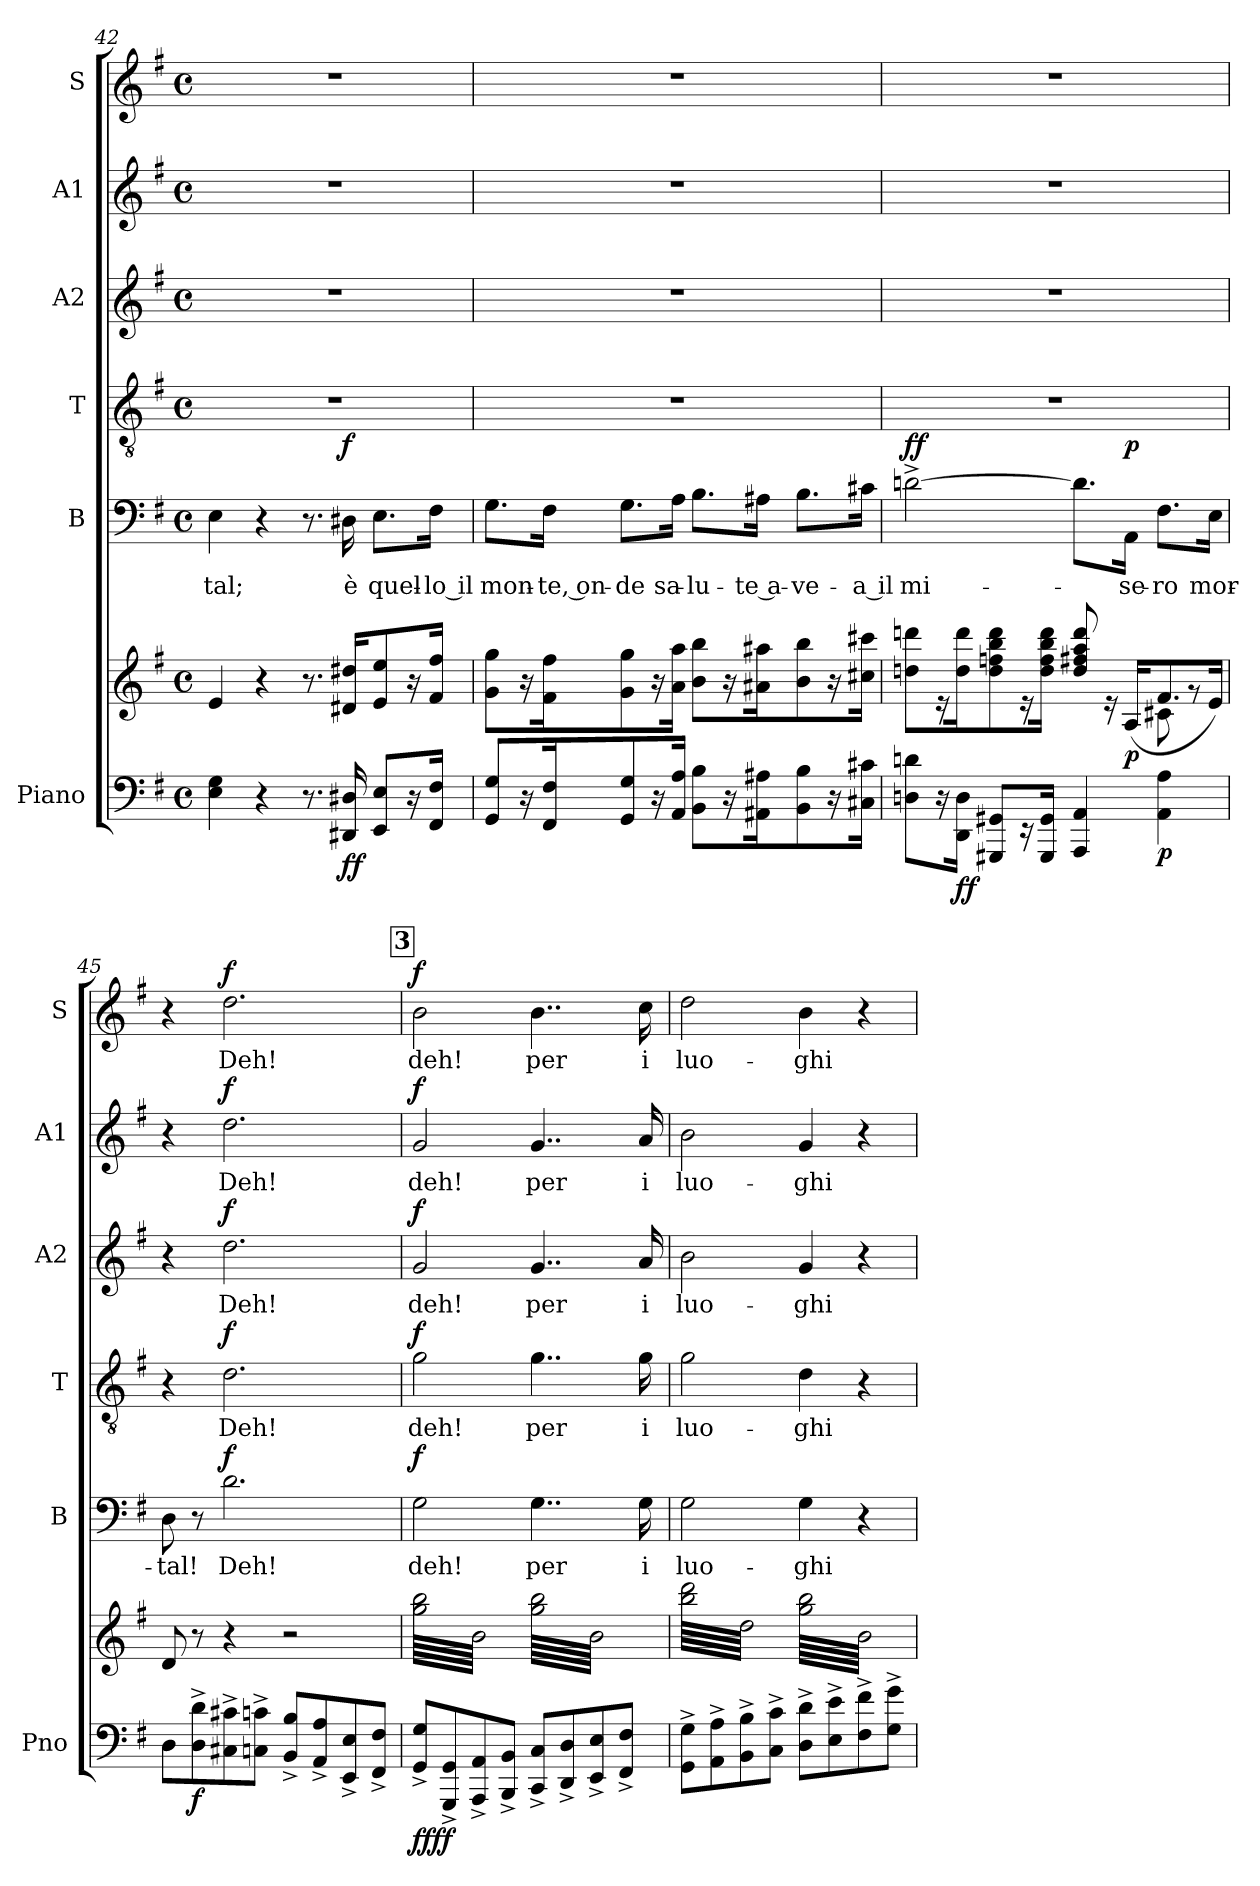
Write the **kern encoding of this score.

**kern	**kern	**dynam	**kern	**text	**dynam	**kern	**text	**dynam	**kern	**text	**dynam	**kern	**text	**dynam	**kern	**text	**dynam
*part6	*part6	*part6	*part5	*part5	*part5	*part4	*part4	*part4	*part3	*part3	*part3	*part2	*part2	*part2	*part1	*part1	*part1
*staff7	*staff6	*staff6/7	*staff5	*staff5	*staff5	*staff4	*staff4	*staff4	*staff3	*staff3	*staff3	*staff2	*staff2	*staff2	*staff1	*staff1	*staff1
*I"Piano	*	*	*I"B	*	*	*I"T	*	*	*I"A2	*	*	*I"A1	*	*	*I"S	*	*
*I'Pno	*	*	*I'B	*	*	*I'T	*	*	*I'A2	*	*	*I'A1	*	*	*I'S	*	*
!!LO:LB:g=z
*clefF4	*clefG2	*	*clefF4	*	*	*clefGv2	*	*	*clefG2	*	*	*clefG2	*	*	*clefG2	*	*
*k[f#]	*k[f#]	*	*k[f#]	*	*	*k[f#]	*	*	*k[f#]	*	*	*k[f#]	*	*	*k[f#]	*	*
*M4/4	*M4/4	*	*M4/4	*	*	*M4/4	*	*	*M4/4	*	*	*M4/4	*	*	*M4/4	*	*
*met(c)	*met(c)	*	*met(c)	*	*	*met(c)	*	*	*met(c)	*	*	*met(c)	*	*	*met(c)	*	*
=42	=42	=42	=42	=42	=42	=42	=42	=42	=42	=42	=42	=42	=42	=42	=42	=42	=42
4E\ 4G\	4e/	.	4E\	-tal;	.	1r	.	.	1r	.	.	1r	.	.	1r	.	.
4r	4r	.	4r	.	.	.	.	.	.	.	.	.	.	.	.	.	.
8.r	8.r	.	8.r	.	.	.	.	.	.	.	.	.	.	.	.	.	.
!	!	!LO:DY:b=2	!	!	!	!	!	!	!	!	!	!	!	!	!	!	!
!	!	!LO:DY:n=1:b	!	!	!LO:DY:b	!	!	!	!	!	!	!	!	!	!	!	!
16DD#X/ 16D#X/	16d#X/ 16dd#X/KL	f f	16D#X\	è	f	.	.	.	.	.	.	.	.	.	.	.	.
8EE/ 8E/L	8e/ 8ee/	.	8.E\L	quel-	.	.	.	.	.	.	.	.	.	.	.	.	.
16r	16r	.	.	.	.	.	.	.	.	.	.	.	.	.	.	.	.
16FF#/ 16F#/Jk	16f#/ 16ff#/Jk	.	16F#\Jk	-lo il	.	.	.	.	.	.	.	.	.	.	.	.	.
=43	=43	=43	=43	=43	=43	=43	=43	=43	=43	=43	=43	=43	=43	=43	=43	=43	=43
8GG/ 8G/L	8g\ 8gg\L	.	8.G\L	mon-	.	1r	.	.	1r	.	.	1r	.	.	1r	.	.
16r	16r	.	.	.	.	.	.	.	.	.	.	.	.	.	.	.	.
16FF#/ 16F#/K	16f#\ 16ff#\K	.	16F#\Jk	-te, on-	.	.	.	.	.	.	.	.	.	.	.	.	.
8GG/ 8G/	8g\ 8gg\	.	8.G\L	-de	.	.	.	.	.	.	.	.	.	.	.	.	.
16r	16r	.	.	.	.	.	.	.	.	.	.	.	.	.	.	.	.
16AA/ 16A/Jk	16a\ 16aa\Jk	.	16A\Jk	sa-	.	.	.	.	.	.	.	.	.	.	.	.	.
8BB\ 8B\L	8b\ 8bb\L	.	8.B\L	-lu-	.	.	.	.	.	.	.	.	.	.	.	.	.
16r	16r	.	.	.	.	.	.	.	.	.	.	.	.	.	.	.	.
16AA#X\ 16A#X\K	16a#X\ 16aa#X\K	.	16A#X\Jk	-te a-	.	.	.	.	.	.	.	.	.	.	.	.	.
8BB\ 8B\	8b\ 8bb\	.	8.B\L	-ve-	.	.	.	.	.	.	.	.	.	.	.	.	.
16r	16r	.	.	.	.	.	.	.	.	.	.	.	.	.	.	.	.
16C#X\ 16c#X\Jk	16cc#X\ 16ccc#X\Jk	.	16c#X\Jk	-a il	.	.	.	.	.	.	.	.	.	.	.	.	.
=44	=44	=44	=44	=44	=44	=44	=44	=44	=44	=44	=44	=44	=44	=44	=44	=44	=44
*	*^	*	*	*	*	*	*	*	*	*	*	*	*	*	*	*	*
!	!	!	!	!	!	!LO:DY:a	!	!	!	!	!	!	!	!	!	!	!	!
8Dn\ 8dn\L	8ddn\ 8dddn\L	2.ryy	.	[2dn^\	mi-	ff	1r	.	.	1r	.	.	1r	.	.	1r	.	.
16r	16re	.	.	.	.	.	.	.	.	.	.	.	.	.	.	.	.	.
!	!	!	!LO:DY:b=2	!	!	!	!	!	!	!	!	!	!	!	!	!	!	!
!	!	!	!LO:DY:n=1:b	!	!	!	!	!	!	!	!	!	!	!	!	!	!	!
16DD\ 16D\Jk	16dd\ 16ddd\K	.	f f	.	.	.	.	.	.	.	.	.	.	.	.	.	.	.
8GGG#X/ 8GG#X/L	8dd\ 8ffn\ 8bb\ 8ddd\	.	.	.	.	.	.	.	.	.	.	.	.	.	.	.	.	.
16r	16re	.	.	.	.	.	.	.	.	.	.	.	.	.	.	.	.	.
16GGG#/ 16GG#/Jk	16dd\ 16ff\ 16bb\ 16ddd\Jk	.	.	.	.	.	.	.	.	.	.	.	.	.	.	.	.	.
4AAA/ 4AA/	8dd/ 8ff#X/ 8aa/ 8ddd/	.	.	8.d\L]	.	.	.	.	.	.	.	.	.	.	.	.	.	.
.	16re	.	.	.	.	.	.	.	.	.	.	.	.	.	.	.	.	.
!	!	!	!LO:DY:n=2:b	!	!	!LO:DY:a	!	!	!	!	!	!	!	!	!	!	!	!
.	(16A/KL	.	p	16AA\Jk	-se-	p	.	.	.	.	.	.	.	.	.	.	.	.
!	!	!	!LO:DY:n=3:b=2	!	!	!	!	!	!	!	!	!	!	!	!	!	!	!
4AA\ 4A\	8.f#/	8c#X\	p	8.F#\L	-ro	.	.	.	.	.	.	.	.	.	.	.	.	.
.	.	8rg	.	.	.	.	.	.	.	.	.	.	.	.	.	.	.	.
.	16e/Jk)	.	.	16E\Jk	mor-	.	.	.	.	.	.	.	.	.	.	.	.	.
*	*v	*v	*	*	*	*	*	*	*	*	*	*	*	*	*	*	*	*
!!LO:PB:g=z
=45	=45	=45	=45	=45	=45	=45	=45	=45	=45	=45	=45	=45	=45	=45	=45	=45	=45
8D\L	8d/	.	8D\	-tal!	.	4r	.	.	4r	.	.	4r	.	.	4r	.	.
!	!	!LO:DY:b=2	!	!	!	!	!	!	!	!	!	!	!	!	!	!	!
8D\^ 8d\^	8r	f	8r	.	.	.	.	.	.	.	.	.	.	.	.	.	.
!	!	!	!	!	!LO:DY:a	!	!	!LO:DY:a	!	!	!LO:DY:a	!	!	!LO:DY:a	!	!	!LO:DY:a
8C#X\^ 8c#X\^	4r	.	2.d\	Deh!	f	2.d\	Deh!	f	2.dd\	Deh!	f	2.dd\	Deh!	f	2.dd\	Deh!	f
8Cn\^ 8cn\^J	.	.	.	.	.	.	.	.	.	.	.	.	.	.	.	.	.
8BB/^ 8B/^L	2r	.	.	.	.	.	.	.	.	.	.	.	.	.	.	.	.
8AA/^ 8A/^	.	.	.	.	.	.	.	.	.	.	.	.	.	.	.	.	.
8EE/^ 8E/^	.	.	.	.	.	.	.	.	.	.	.	.	.	.	.	.	.
8FF#/^ 8F#/^J	.	.	.	.	.	.	.	.	.	.	.	.	.	.	.	.	.
!!LO:REH:place=s1:a:B:fs=14:t=3
=46	=46	=46	=46	=46	=46	=46	=46	=46	=46	=46	=46	=46	=46	=46	=46	=46	=46
!	!	!LO:DY:b=2	!	!	!	!	!	!	!	!	!	!	!	!	!	!	!
!	!	!LO:DY:n=1:b	!	!	!LO:DY:a	!	!	!LO:DY:a	!	!	!LO:DY:a	!	!	!LO:DY:a	!	!	!LO:DY:a
*	*tremolo	*	*	*	*	*	*	*	*	*	*	*	*	*	*	*	*
8GG/^ 8G/^L	64gg\ 64bb\LLLL	ff ff	2G\	deh!	f	2g\	deh!	f	2g/	deh!	f	2g/	deh!	f	2b\	deh!	f
.	64b\	.	.	.	.	.	.	.	.	.	.	.	.	.	.	.	.
.	64gg\ 64bb\	.	.	.	.	.	.	.	.	.	.	.	.	.	.	.	.
.	64b\	.	.	.	.	.	.	.	.	.	.	.	.	.	.	.	.
.	64gg\ 64bb\	.	.	.	.	.	.	.	.	.	.	.	.	.	.	.	.
.	64b\	.	.	.	.	.	.	.	.	.	.	.	.	.	.	.	.
.	64gg\ 64bb\	.	.	.	.	.	.	.	.	.	.	.	.	.	.	.	.
.	64b\	.	.	.	.	.	.	.	.	.	.	.	.	.	.	.	.
8GGG/^ 8GG/^	64gg\ 64bb\	.	.	.	.	.	.	.	.	.	.	.	.	.	.	.	.
.	64b\	.	.	.	.	.	.	.	.	.	.	.	.	.	.	.	.
.	64gg\ 64bb\	.	.	.	.	.	.	.	.	.	.	.	.	.	.	.	.
.	64b\	.	.	.	.	.	.	.	.	.	.	.	.	.	.	.	.
.	64gg\ 64bb\	.	.	.	.	.	.	.	.	.	.	.	.	.	.	.	.
.	64b\	.	.	.	.	.	.	.	.	.	.	.	.	.	.	.	.
.	64gg\ 64bb\	.	.	.	.	.	.	.	.	.	.	.	.	.	.	.	.
.	64b\	.	.	.	.	.	.	.	.	.	.	.	.	.	.	.	.
8AAA/^ 8AA/^	64gg\ 64bb\	.	.	.	.	.	.	.	.	.	.	.	.	.	.	.	.
.	64b\	.	.	.	.	.	.	.	.	.	.	.	.	.	.	.	.
.	64gg\ 64bb\	.	.	.	.	.	.	.	.	.	.	.	.	.	.	.	.
.	64b\	.	.	.	.	.	.	.	.	.	.	.	.	.	.	.	.
.	64gg\ 64bb\	.	.	.	.	.	.	.	.	.	.	.	.	.	.	.	.
.	64b\	.	.	.	.	.	.	.	.	.	.	.	.	.	.	.	.
.	64gg\ 64bb\	.	.	.	.	.	.	.	.	.	.	.	.	.	.	.	.
.	64b\	.	.	.	.	.	.	.	.	.	.	.	.	.	.	.	.
8BBB/^ 8BB/^J	64gg\ 64bb\	.	.	.	.	.	.	.	.	.	.	.	.	.	.	.	.
.	64b\	.	.	.	.	.	.	.	.	.	.	.	.	.	.	.	.
.	64gg\ 64bb\	.	.	.	.	.	.	.	.	.	.	.	.	.	.	.	.
.	64b\	.	.	.	.	.	.	.	.	.	.	.	.	.	.	.	.
.	64gg\ 64bb\	.	.	.	.	.	.	.	.	.	.	.	.	.	.	.	.
.	64b\	.	.	.	.	.	.	.	.	.	.	.	.	.	.	.	.
.	64gg\ 64bb\	.	.	.	.	.	.	.	.	.	.	.	.	.	.	.	.
.	64b\JJJJ	.	.	.	.	.	.	.	.	.	.	.	.	.	.	.	.
8CC/^ 8C/^L	64gg\ 64bb\LLLL	.	4..G\	per	.	4..g\	per	.	4..g/	per	.	4..g/	per	.	4..b\	per	.
.	64b\	.	.	.	.	.	.	.	.	.	.	.	.	.	.	.	.
.	64gg\ 64bb\	.	.	.	.	.	.	.	.	.	.	.	.	.	.	.	.
.	64b\	.	.	.	.	.	.	.	.	.	.	.	.	.	.	.	.
.	64gg\ 64bb\	.	.	.	.	.	.	.	.	.	.	.	.	.	.	.	.
.	64b\	.	.	.	.	.	.	.	.	.	.	.	.	.	.	.	.
.	64gg\ 64bb\	.	.	.	.	.	.	.	.	.	.	.	.	.	.	.	.
.	64b\	.	.	.	.	.	.	.	.	.	.	.	.	.	.	.	.
8DD/^ 8D/^	64gg\ 64bb\	.	.	.	.	.	.	.	.	.	.	.	.	.	.	.	.
.	64b\	.	.	.	.	.	.	.	.	.	.	.	.	.	.	.	.
.	64gg\ 64bb\	.	.	.	.	.	.	.	.	.	.	.	.	.	.	.	.
.	64b\	.	.	.	.	.	.	.	.	.	.	.	.	.	.	.	.
.	64gg\ 64bb\	.	.	.	.	.	.	.	.	.	.	.	.	.	.	.	.
.	64b\	.	.	.	.	.	.	.	.	.	.	.	.	.	.	.	.
.	64gg\ 64bb\	.	.	.	.	.	.	.	.	.	.	.	.	.	.	.	.
.	64b\	.	.	.	.	.	.	.	.	.	.	.	.	.	.	.	.
8EE/^ 8E/^	64gg\ 64bb\	.	.	.	.	.	.	.	.	.	.	.	.	.	.	.	.
.	64b\	.	.	.	.	.	.	.	.	.	.	.	.	.	.	.	.
.	64gg\ 64bb\	.	.	.	.	.	.	.	.	.	.	.	.	.	.	.	.
.	64b\	.	.	.	.	.	.	.	.	.	.	.	.	.	.	.	.
.	64gg\ 64bb\	.	.	.	.	.	.	.	.	.	.	.	.	.	.	.	.
.	64b\	.	.	.	.	.	.	.	.	.	.	.	.	.	.	.	.
.	64gg\ 64bb\	.	.	.	.	.	.	.	.	.	.	.	.	.	.	.	.
.	64b\	.	.	.	.	.	.	.	.	.	.	.	.	.	.	.	.
8FF#/^ 8F#/^J	64gg\ 64bb\	.	.	.	.	.	.	.	.	.	.	.	.	.	.	.	.
.	64b\	.	.	.	.	.	.	.	.	.	.	.	.	.	.	.	.
.	64gg\ 64bb\	.	.	.	.	.	.	.	.	.	.	.	.	.	.	.	.
.	64b\	.	.	.	.	.	.	.	.	.	.	.	.	.	.	.	.
.	64gg\ 64bb\	.	16G\	i	.	16g\	i	.	16a/	i	.	16a/	i	.	16cc\	i	.
.	64b\	.	.	.	.	.	.	.	.	.	.	.	.	.	.	.	.
.	64gg\ 64bb\	.	.	.	.	.	.	.	.	.	.	.	.	.	.	.	.
.	64b\JJJJ	.	.	.	.	.	.	.	.	.	.	.	.	.	.	.	.
=47	=47	=47	=47	=47	=47	=47	=47	=47	=47	=47	=47	=47	=47	=47	=47	=47	=47
8GG\^ 8G\^L	64bb\ 64ddd\LLLL	.	2G\	luo-	.	2g\	luo-	.	2b\	luo-	.	2b\	luo-	.	2dd\	luo-	.
.	64dd\	.	.	.	.	.	.	.	.	.	.	.	.	.	.	.	.
.	64bb\ 64ddd\	.	.	.	.	.	.	.	.	.	.	.	.	.	.	.	.
.	64dd\	.	.	.	.	.	.	.	.	.	.	.	.	.	.	.	.
.	64bb\ 64ddd\	.	.	.	.	.	.	.	.	.	.	.	.	.	.	.	.
.	64dd\	.	.	.	.	.	.	.	.	.	.	.	.	.	.	.	.
.	64bb\ 64ddd\	.	.	.	.	.	.	.	.	.	.	.	.	.	.	.	.
.	64dd\	.	.	.	.	.	.	.	.	.	.	.	.	.	.	.	.
8AA\^ 8A\^	64bb\ 64ddd\	.	.	.	.	.	.	.	.	.	.	.	.	.	.	.	.
.	64dd\	.	.	.	.	.	.	.	.	.	.	.	.	.	.	.	.
.	64bb\ 64ddd\	.	.	.	.	.	.	.	.	.	.	.	.	.	.	.	.
.	64dd\	.	.	.	.	.	.	.	.	.	.	.	.	.	.	.	.
.	64bb\ 64ddd\	.	.	.	.	.	.	.	.	.	.	.	.	.	.	.	.
.	64dd\	.	.	.	.	.	.	.	.	.	.	.	.	.	.	.	.
.	64bb\ 64ddd\	.	.	.	.	.	.	.	.	.	.	.	.	.	.	.	.
.	64dd\	.	.	.	.	.	.	.	.	.	.	.	.	.	.	.	.
8BB\^ 8B\^	64bb\ 64ddd\	.	.	.	.	.	.	.	.	.	.	.	.	.	.	.	.
.	64dd\	.	.	.	.	.	.	.	.	.	.	.	.	.	.	.	.
.	64bb\ 64ddd\	.	.	.	.	.	.	.	.	.	.	.	.	.	.	.	.
.	64dd\	.	.	.	.	.	.	.	.	.	.	.	.	.	.	.	.
.	64bb\ 64ddd\	.	.	.	.	.	.	.	.	.	.	.	.	.	.	.	.
.	64dd\	.	.	.	.	.	.	.	.	.	.	.	.	.	.	.	.
.	64bb\ 64ddd\	.	.	.	.	.	.	.	.	.	.	.	.	.	.	.	.
.	64dd\	.	.	.	.	.	.	.	.	.	.	.	.	.	.	.	.
8C\^ 8c\^J	64bb\ 64ddd\	.	.	.	.	.	.	.	.	.	.	.	.	.	.	.	.
.	64dd\	.	.	.	.	.	.	.	.	.	.	.	.	.	.	.	.
.	64bb\ 64ddd\	.	.	.	.	.	.	.	.	.	.	.	.	.	.	.	.
.	64dd\	.	.	.	.	.	.	.	.	.	.	.	.	.	.	.	.
.	64bb\ 64ddd\	.	.	.	.	.	.	.	.	.	.	.	.	.	.	.	.
.	64dd\	.	.	.	.	.	.	.	.	.	.	.	.	.	.	.	.
.	64bb\ 64ddd\	.	.	.	.	.	.	.	.	.	.	.	.	.	.	.	.
.	64dd\JJJJ	.	.	.	.	.	.	.	.	.	.	.	.	.	.	.	.
8D\^ 8d\^L	64gg\ 64bb\LLLL	.	4G\	-ghi	.	4d\	-ghi	.	4g/	-ghi	.	4g/	-ghi	.	4b\	-ghi	.
.	64b\	.	.	.	.	.	.	.	.	.	.	.	.	.	.	.	.
.	64gg\ 64bb\	.	.	.	.	.	.	.	.	.	.	.	.	.	.	.	.
.	64b\	.	.	.	.	.	.	.	.	.	.	.	.	.	.	.	.
.	64gg\ 64bb\	.	.	.	.	.	.	.	.	.	.	.	.	.	.	.	.
.	64b\	.	.	.	.	.	.	.	.	.	.	.	.	.	.	.	.
.	64gg\ 64bb\	.	.	.	.	.	.	.	.	.	.	.	.	.	.	.	.
.	64b\	.	.	.	.	.	.	.	.	.	.	.	.	.	.	.	.
8E\^ 8e\^	64gg\ 64bb\	.	.	.	.	.	.	.	.	.	.	.	.	.	.	.	.
.	64b\	.	.	.	.	.	.	.	.	.	.	.	.	.	.	.	.
.	64gg\ 64bb\	.	.	.	.	.	.	.	.	.	.	.	.	.	.	.	.
.	64b\	.	.	.	.	.	.	.	.	.	.	.	.	.	.	.	.
.	64gg\ 64bb\	.	.	.	.	.	.	.	.	.	.	.	.	.	.	.	.
.	64b\	.	.	.	.	.	.	.	.	.	.	.	.	.	.	.	.
.	64gg\ 64bb\	.	.	.	.	.	.	.	.	.	.	.	.	.	.	.	.
.	64b\	.	.	.	.	.	.	.	.	.	.	.	.	.	.	.	.
8F#\^ 8f#\^	64gg\ 64bb\	.	4r	.	.	4r	.	.	4r	.	.	4r	.	.	4r	.	.
.	64b\	.	.	.	.	.	.	.	.	.	.	.	.	.	.	.	.
.	64gg\ 64bb\	.	.	.	.	.	.	.	.	.	.	.	.	.	.	.	.
.	64b\	.	.	.	.	.	.	.	.	.	.	.	.	.	.	.	.
.	64gg\ 64bb\	.	.	.	.	.	.	.	.	.	.	.	.	.	.	.	.
.	64b\	.	.	.	.	.	.	.	.	.	.	.	.	.	.	.	.
.	64gg\ 64bb\	.	.	.	.	.	.	.	.	.	.	.	.	.	.	.	.
.	64b\	.	.	.	.	.	.	.	.	.	.	.	.	.	.	.	.
8G\^ 8g\^J	64gg\ 64bb\	.	.	.	.	.	.	.	.	.	.	.	.	.	.	.	.
.	64b\	.	.	.	.	.	.	.	.	.	.	.	.	.	.	.	.
.	64gg\ 64bb\	.	.	.	.	.	.	.	.	.	.	.	.	.	.	.	.
.	64b\	.	.	.	.	.	.	.	.	.	.	.	.	.	.	.	.
.	64gg\ 64bb\	.	.	.	.	.	.	.	.	.	.	.	.	.	.	.	.
.	64b\	.	.	.	.	.	.	.	.	.	.	.	.	.	.	.	.
.	64gg\ 64bb\	.	.	.	.	.	.	.	.	.	.	.	.	.	.	.	.
.	64b\JJJJ	.	.	.	.	.	.	.	.	.	.	.	.	.	.	.	.
*	*Xtremolo	*	*	*	*	*	*	*	*	*	*	*	*	*	*	*	*
.	.	.	.	.	.	.	.	.	.	.	.	.	.	.	.	.	.
.	.	.	.	.	.	.	.	.	.	.	.	.	.	.	.	.	.
.	.	.	.	.	.	.	.	.	.	.	.	.	.	.	.	.	.
.	.	.	.	.	.	.	.	.	.	.	.	.	.	.	.	.	.
.	.	.	.	.	.	.	.	.	.	.	.	.	.	.	.	.	.
.	.	.	.	.	.	.	.	.	.	.	.	.	.	.	.	.	.
.	.	.	.	.	.	.	.	.	.	.	.	.	.	.	.	.	.
.	.	.	.	.	.	.	.	.	.	.	.	.	.	.	.	.	.
.	.	.	.	.	.	.	.	.	.	.	.	.	.	.	.	.	.
.	.	.	.	.	.	.	.	.	.	.	.	.	.	.	.	.	.
.	.	.	.	.	.	.	.	.	.	.	.	.	.	.	.	.	.
.	.	.	.	.	.	.	.	.	.	.	.	.	.	.	.	.	.
.	.	.	.	.	.	.	.	.	.	.	.	.	.	.	.	.	.
.	.	.	.	.	.	.	.	.	.	.	.	.	.	.	.	.	.
.	.	.	.	.	.	.	.	.	.	.	.	.	.	.	.	.	.
.	.	.	.	.	.	.	.	.	.	.	.	.	.	.	.	.	.
=	=	=	=	=	=	=	=	=	=	=	=	=	=	=	=	=	=
*-	*-	*-	*-	*-	*-	*-	*-	*-	*-	*-	*-	*-	*-	*-	*-	*-	*-
